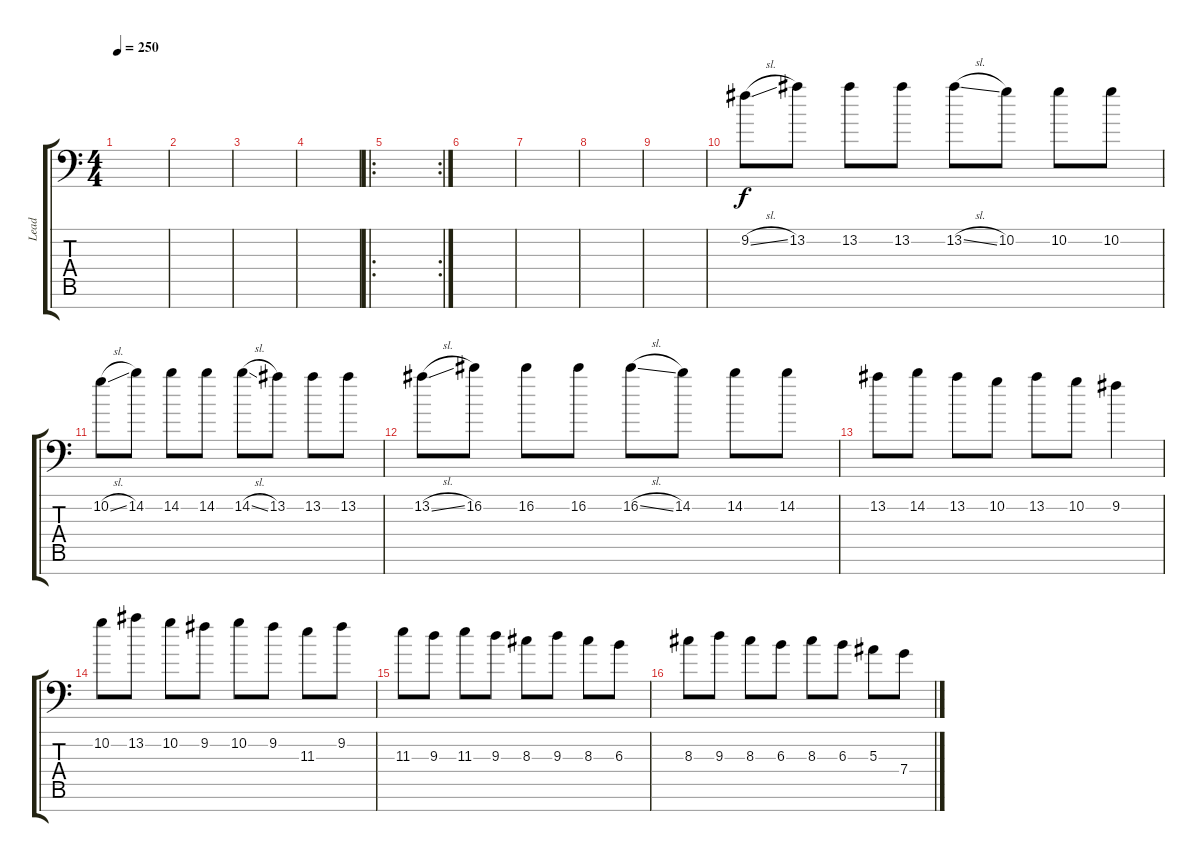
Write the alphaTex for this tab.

\track ("Lead" "Lead") {instrument distortionguitar}
\staff {score tabs}
\tuning (D4 A3 F3 C3 G2 D2 A1) {hide}
\ts (4 4)
\tempo 250
\clef f4
\ks c
|
|
|
|
\ro
\rc 2
|
|
|
|
|
9.2{sl}.8 13.2.8 13.2.8 13.2.8 13.2{sl}.8 10.2.8 10.2.8 10.2.8 |
10.2{sl}.8 14.2.8 14.2.8 14.2.8 14.2{sl}.8 13.2.8 13.2.8 13.2.8 |
13.2{sl}.8 16.2.8 16.2.8 16.2.8 16.2{sl}.8 14.2.8 14.2.8 14.2.8 |
13.2.8 14.2.8 13.2.8 10.2.8 13.2.8 10.2.8 9.2.4 |
10.2.8 13.2.8 10.2.8 9.2.8 10.2.8 9.2.8 11.3.8 9.2.8 |
11.3.8 9.3.8 11.3.8 9.3.8 8.3.8 9.3.8 8.3.8 6.3.8 |
8.3.8 9.3.8 8.3.8 6.3.8 8.3.8 6.3.8 5.3.8 7.4.8
